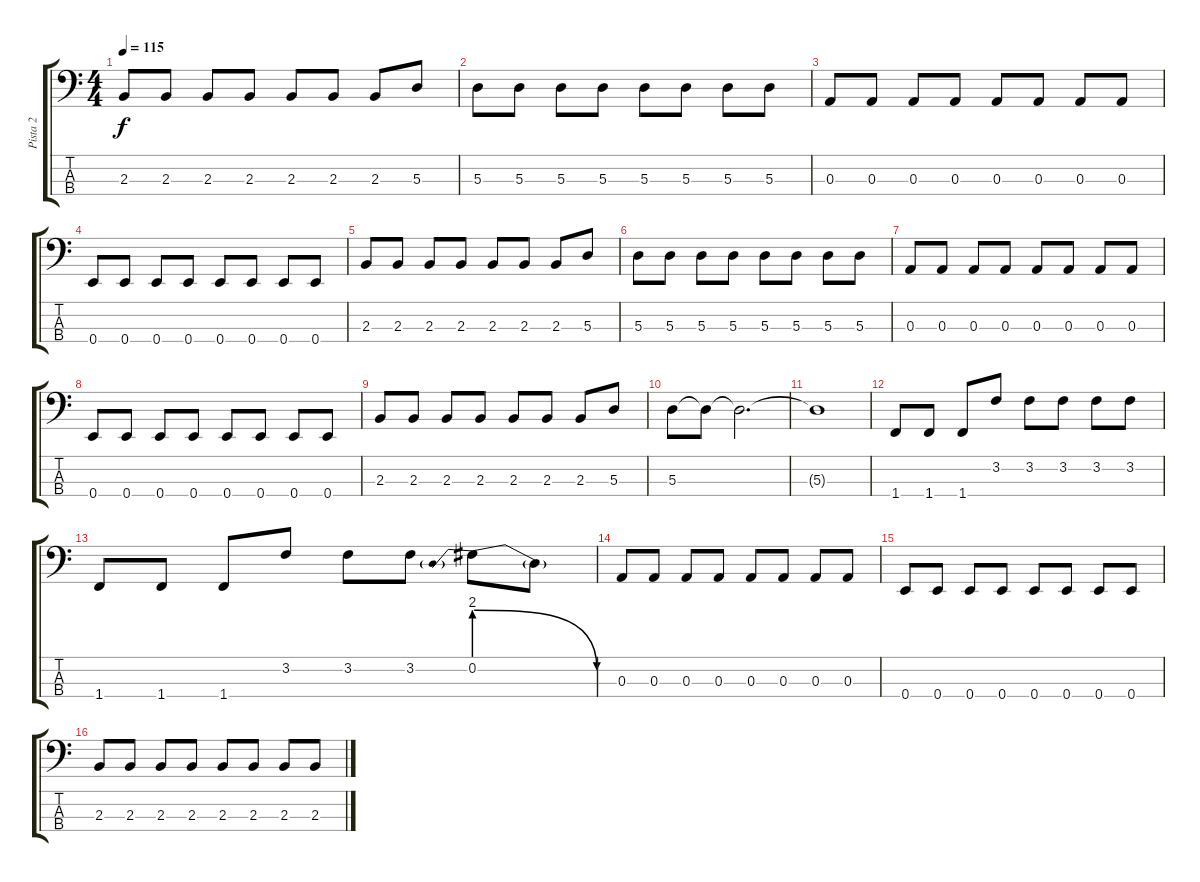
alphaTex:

\track ("Pista 2" "Pista 2") {instrument electricbassfinger}
\staff {score tabs}
\tuning (G2 D2 A1 E1) {hide}
\ts (4 4)
\tempo 115
\clef f4
\ks c
2.3.8{dy f} 2.3.8 2.3.8 2.3.8 2.3.8 2.3.8 2.3.8 5.3.8 |
5.3.8 5.3.8 5.3.8 5.3.8 5.3.8 5.3.8 5.3.8 5.3.8 |
0.3.8 0.3.8 0.3.8 0.3.8 0.3.8 0.3.8 0.3.8 0.3.8 |
0.4.8 0.4.8 0.4.8 0.4.8 0.4.8 0.4.8 0.4.8 0.4.8 |
2.3.8 2.3.8 2.3.8 2.3.8 2.3.8 2.3.8 2.3.8 5.3.8 |
5.3.8 5.3.8 5.3.8 5.3.8 5.3.8 5.3.8 5.3.8 5.3.8 |
0.3.8 0.3.8 0.3.8 0.3.8 0.3.8 0.3.8 0.3.8 0.3.8 |
0.4.8 0.4.8 0.4.8 0.4.8 0.4.8 0.4.8 0.4.8 0.4.8 |
2.3.8 2.3.8 2.3.8 2.3.8 2.3.8 2.3.8 2.3.8 5.3.8 |
5.3.8 5.3{t}.8 5.3{t}.2{d} |
5.3{t}.1 |
1.4.8 1.4.8 1.4.8 3.2.8 3.2.8 3.2.8 3.2.8 3.2.8 |
1.4.8 1.4.8 1.4.8 3.2.8 3.2.8 3.2.8 0.2{be (prebendrelease 0 8 60 0)}.8 0.2{t}.8 |
0.3.8 0.3.8 0.3.8 0.3.8 0.3.8 0.3.8 0.3.8 0.3.8 |
0.4.8 0.4.8 0.4.8 0.4.8 0.4.8 0.4.8 0.4.8 0.4.8 |
2.3.8 2.3.8 2.3.8 2.3.8 2.3.8 2.3.8 2.3.8 2.3.8
